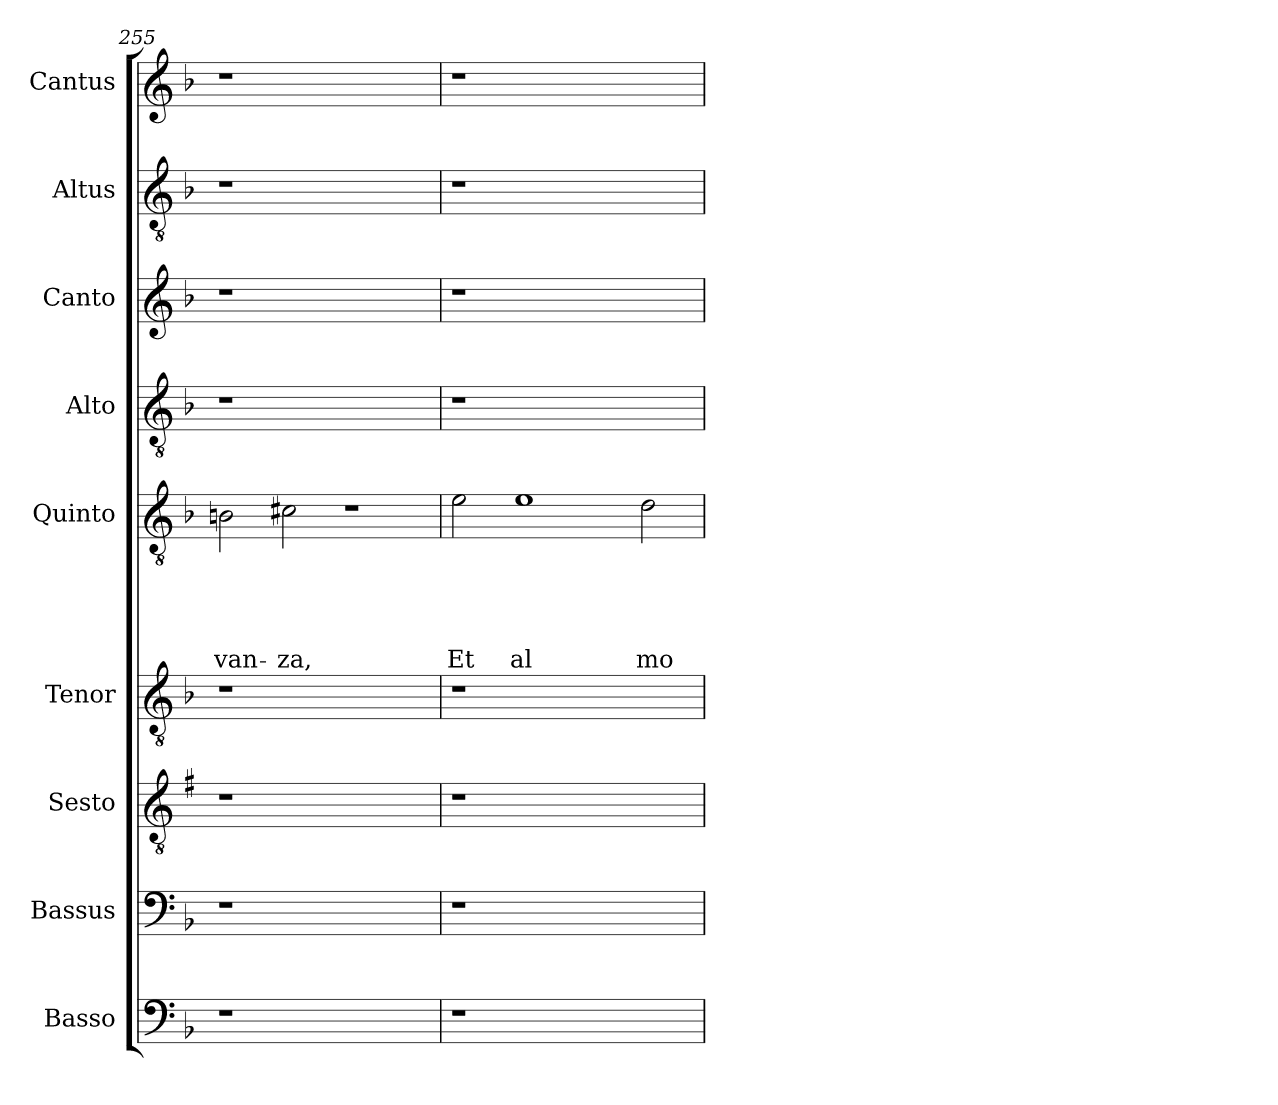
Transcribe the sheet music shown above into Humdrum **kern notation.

**kern	**kern	**kern	**kern	**kern	**text	**text	**text	**text	**text	**kern	**kern	**kern	**kern
*part9	*part8	*part7	*part6	*part5	*part5	*part5	*part5	*part5	*part5	*part4	*part3	*part2	*part1
*staff9	*staff8	*staff7	*staff6	*staff5	*staff5	*staff5	*staff5	*staff5	*staff5	*staff4	*staff3	*staff2	*staff1
*I"Basso	*I"Bassus	*I"Sesto	*I"Tenor	*I"Quinto	*	*	*	*	*	*I"Alto	*I"Canto	*I"Altus	*I"Cantus
*	*	*I'Sesto	*I'Tenor	*I'Quinto	*	*	*	*	*	*I'Alto	*I'Canto	*I'Altus	*I'Cantus
*clefF4	*clefF4	*clefGv2	*clefGv2	*clefGv2	*	*	*	*	*	*clefGv2	*clefG2	*clefGv2	*clefG2
*k[b-]	*k[b-]	*k[f#]	*k[b-]	*k[b-]	*	*	*	*	*	*k[b-]	*k[b-]	*k[b-]	*k[b-]
*F:	*F:	*G:	*F:	*F:	*	*	*	*	*	*F:	*F:	*F:	*F:
=255	=255	=255	=255	=255	=255	=255	=255	=255	=255	=255	=255	=255	=255
!	!	!	!	!	!	!	!	!	!LO:LY:b	!	!	!	!
1r	1r	1r	1r	2Bn\	.	.	.	.	-van-	1r	1r	1r	1r
!	!	!	!	!	!	!	!	!	!LO:LY:b	!	!	!	!
.	.	.	.	2c#X\	.	.	.	.	-za,	.	.	.	.
1ryy	1ryy	1ryy	1ryy	1r	.	.	.	.	.	1ryy	1ryy	1ryy	1ryy
!!LO:LB:g=z
=256	=256	=256	=256	=256	=256	=256	=256	=256	=256	=256	=256	=256	=256
!	!	!	!	!	!	!	!	!	!LO:LY:b	!	!	!	!
1r	1r	1r	1r	2e\	.	.	.	.	Et	1r	1r	1r	1r
!	!	!	!	!	!	!	!	!	!LO:LY:b	!	!	!	!
.	.	.	.	1e	.	.	.	.	al	.	.	.	.
1ryy	1ryy	1ryy	1ryy	.	.	.	.	.	.	1ryy	1ryy	1ryy	1ryy
!	!	!	!	!	!	!	!	!	!LO:LY:b	!	!	!	!
.	.	.	.	2d\	.	.	.	.	mo	.	.	.	.
=	=	=	=	=	=	=	=	=	=	=	=	=	=
*-	*-	*-	*-	*-	*-	*-	*-	*-	*-	*-	*-	*-	*-
